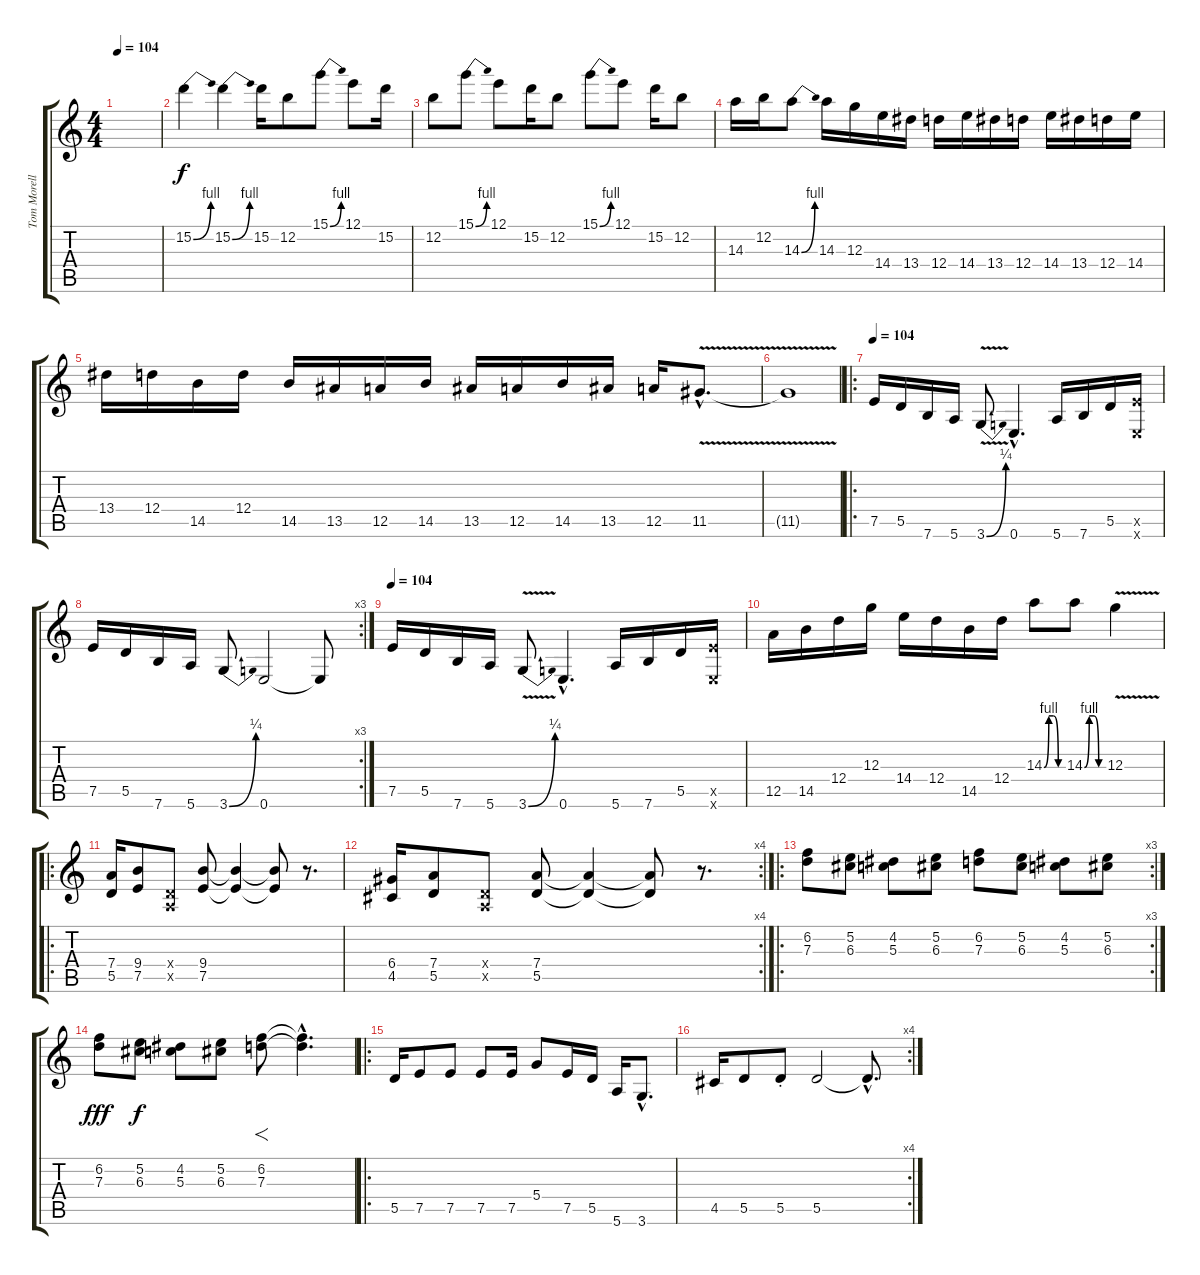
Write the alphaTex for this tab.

\track ("Tom Morello" "Tom Morell") {instrument overdrivenguitar}
\staff {score tabs}
\tuning (E4 B3 G3 D3 A2 E2) {hide}
\ts (4 4)
\tempo 104
\clef g2
\ks c
|
15.2{be (bend 0 0 60 4)}.4 15.2{be (bend 0 0 60 4)}.4 15.2.16 12.2.8 15.1{be (bend 0 0 60 4)}.8 12.1.8 15.2.16 |
12.2.8 15.1{be (bend 0 0 60 4)}.8 12.1.8 15.2.16 12.2.8 15.1{be (bend 0 0 60 4)}.8 12.1.8 15.2.16 12.2.8 |
14.3.16 12.2.16 14.3{be (bend 0 0 60 4)}.8 14.3.16 12.3.16 14.4.16 13.4.16 12.4.16 14.4.16 13.4.16 12.4.16 14.4.16 13.4.16 12.4.16 14.4.16 |
13.4.16 12.4.16 14.5.16 12.4.16 14.5.16 13.5.16 12.5.16 14.5.16 13.5.16 12.5.16 14.5.16 13.5.16 12.5.16 11.5{v hac}.8{d} |
11.5{t}.1 |
\ro
\tempo 104
7.5.16 5.5.16 7.6.16 5.6.16 3.6{be (bend 0 0 60 1) v}.8 0.6{hac}.4{d} 5.6.16 7.6.16 5.5.16 (7.5{x} 0.6{x}).16 |
\rc 3
7.5.16 5.5.16 7.6.16 5.6.16 3.6{be (bend 0 0 60 1)}.8 0.6.2 0.6{t}.8 |
\tempo 104
7.5.16 5.5.16 7.6.16 5.6.16 3.6{be (bend 0 0 60 1) v}.8 0.6{hac}.4{d} 5.6.16 7.6.16 5.5.16 (7.5{x} 0.6{x}).16 |
12.5.16 14.5.16 12.4.16 12.3.16 14.4.16 12.4.16 14.5.16 12.4.16 14.3{be (custom 0 0 15 4 30 4 45 0 60 0)}.8 14.3{be (custom 0 0 15 4 30 4 45 0 60 0)}.8 12.3{v}.4 |
\ro
(7.4 5.5).16 (9.4 7.5).8 (0.4{x} 0.5{x}).8 (9.4 7.5).8 (9.4{t} 7.5{t}).4 (9.4{t} 7.5{t}).8 r.8{d} |
\rc 4
(6.4 4.5).16 (7.4 5.5).8 (0.4{x} 0.5{x}).8 (7.4 5.5).8 (7.4{t} 5.5{t}).4 (7.4{t} 5.5{t}).8 r.8{d} |
\ro
\rc 3
(6.2 7.3).8{instrument electricguitarjazz} (5.2 6.3).8 (4.2 5.3).8 (5.2 6.3).8 (6.2 7.3).8 (5.2 6.3).8 (4.2 5.3).8 (5.2 6.3).8 |
(6.2 7.3).8{dy fff instrument electricguitarjazz} (5.2 6.3).8{dy f} (4.2 5.3).8 (5.2 6.3).8 (6.2 7.3).8{f volume 16 instrument overdrivenguitar} (6.2{hac t} 7.3{hac t}).4{d} |
\ro
5.5.16 7.5.8 7.5.8 7.5.8 7.5.16 5.4.8 7.5.16 5.5.16 5.6.16 3.6{hac}.8{d} |
\rc 4
4.5.16 5.5.8 5.5{st}.8 5.5.2 5.5{hac t}.8{d}
